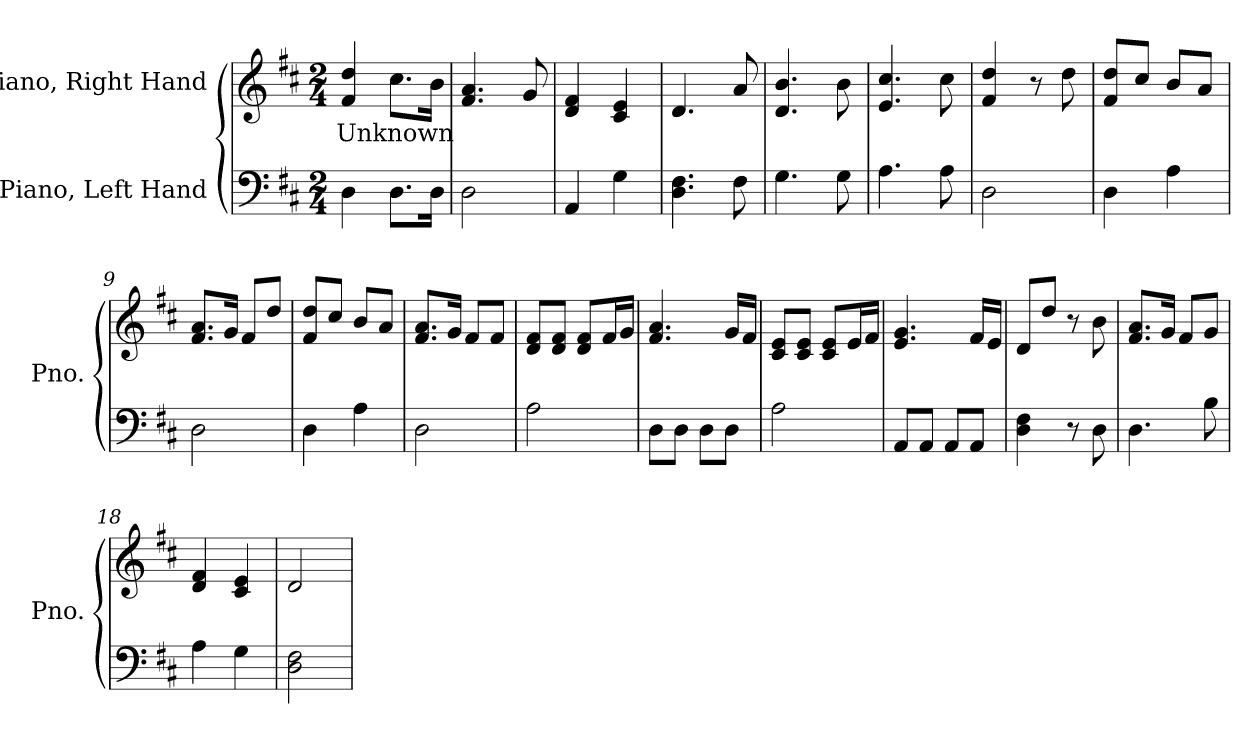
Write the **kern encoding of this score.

**kern	**kern	**text
*part2	*part1	*part1
*staff2	*staff1	*staff1
*I"Piano, Left Hand	*I"Piano, Right Hand	*
*I'Pno.	*I'Pno.	*
*clefF4	*clefG2	*
*k[f#c#]	*k[f#c#]	*
*M2/4	*M2/4	*
*MM100	*MM100	*
=1	=1	=1
!	!	!LO:LY:b
4D\	4f#/ 4dd/	Unknown
8.D\L	8.cc#\L	.
16D\Jk	16b\Jk	.
=2	=2	=2
2D\	4.f#/ 4.a/	.
.	8g/	.
=3	=3	=3
4AA/	4d/ 4f#/	.
4G\	4c#/ 4e/	.
=4	=4	=4
4.D\ 4.F#\	4.d/	.
8F#\	8a/	.
=5	=5	=5
4.G\	4.d/ 4.b/	.
8G\	8b\	.
=6	=6	=6
4.A\	4.e/ 4.cc#/	.
8A\	8cc#\	.
=7	=7	=7
2D\	4f#/ 4dd/	.
.	8r	.
.	8dd\	.
!!LO:LB:g=z
=8	=8	=8
4D\	8f#/ 8dd/L	.
.	8cc#/J	.
4A\	8b/L	.
.	8a/J	.
=9	=9	=9
2D\	8.f#/ 8.a/L	.
.	16g/Jk	.
.	8f#/L	.
.	8dd/J	.
=10	=10	=10
4D\	8f#/ 8dd/L	.
.	8cc#/J	.
4A\	8b/L	.
.	8a/J	.
=11	=11	=11
2D\	8.f#/ 8.a/L	.
.	16g/Jk	.
.	8f#/L	.
.	8f#/J	.
=12	=12	=12
2A\	8d/ 8f#/L	.
.	8d/ 8f#/J	.
.	8d/ 8f#/L	.
.	16f#/L	.
.	16g/JJ	.
=13	=13	=13
8D\L	4.f#/ 4.a/	.
8D\J	.	.
8D\L	.	.
8D\J	16g/LL	.
.	16f#/JJ	.
=14	=14	=14
2A\	8c#/ 8e/L	.
.	8c#/ 8e/J	.
.	8c#/ 8e/L	.
.	16e/L	.
.	16f#/JJ	.
!!LO:LB:g=z
=15	=15	=15
8AA/L	4.e/ 4.g/	.
8AA/J	.	.
8AA/L	.	.
8AA/J	16f#/LL	.
.	16e/JJ	.
=16	=16	=16
4D\ 4F#\	8d/L	.
.	8dd/J	.
8r	8r	.
8D\	8b\	.
=17	=17	=17
4.D\	8.f#/ 8.a/L	.
.	16g/Jk	.
.	8f#/L	.
8B\	8g/J	.
=18	=18	=18
4A\	4d/ 4f#/	.
4G\	4c#/ 4e/	.
=19	=19	=19
2D\ 2F#\	2d/	.
=	=	=
*-	*-	*-
